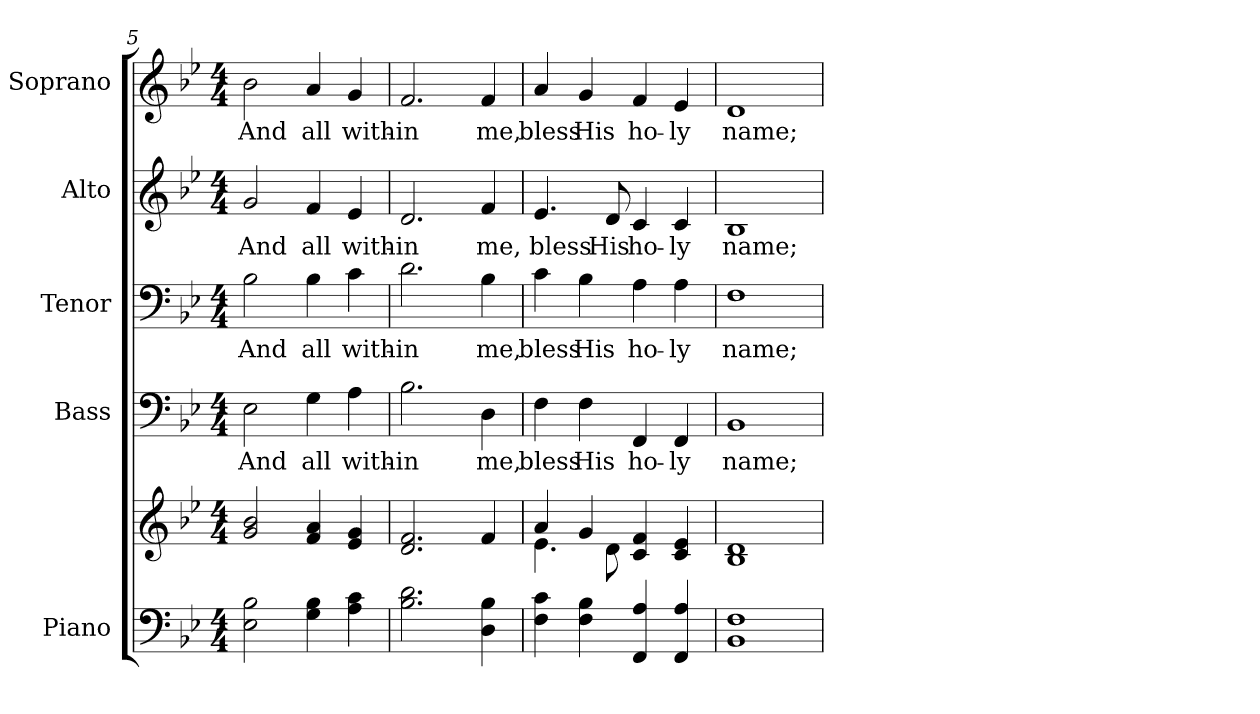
**kern	**kern	**kern	**text	**kern	**text	**kern	**text	**kern	**text
*part5	*part5	*part4	*part4	*part3	*part3	*part2	*part2	*part1	*part1
*staff6	*staff5	*staff4	*staff4	*staff3	*staff3	*staff2	*staff2	*staff1	*staff1
*I"Piano	*	*I"Bass	*	*I"Tenor	*	*I"Alto	*	*I"Soprano	*
*I'Pno.	*	*I'B.	*	*I'T.	*	*I'A.	*	*I'S.	*
!!LO:PB:g=z
*clefF4	*clefG2	*clefF4	*	*clefF4	*	*clefG2	*	*clefG2	*
*k[b-e-]	*k[b-e-]	*k[b-e-]	*	*k[b-e-]	*	*k[b-e-]	*	*k[b-e-]	*
*B-:	*B-:	*B-:	*	*B-:	*	*B-:	*	*B-:	*
*M4/4	*M4/4	*M4/4	*	*M4/4	*	*M4/4	*	*M4/4	*
=5	=5	=5	=5	=5	=5	=5	=5	=5	=5
!	!	!	!LO:LY:b:color=#000000	!	!	!	!	!	!
!	!	!	!	!	!LO:LY:b:color=#000000	!	!	!	!
!	!	!	!	!	!	!	!LO:LY:b:color=#000000	!	!
!	!	!	!	!	!	!	!	!	!LO:LY:b:color=#000000
2E-i\ 2B-i	2gi/ 2b-i	2E-i\	And	2B-i\	And	2gi/	And	2b-i\	And
!	!	!	!LO:LY:b:color=#000000	!	!	!	!	!	!
!	!	!	!	!	!LO:LY:b:color=#000000	!	!	!	!
!	!	!	!	!	!	!	!LO:LY:b:color=#000000	!	!
!	!	!	!	!	!	!	!	!	!LO:LY:b:color=#000000
4Gi\ 4B-i	4fi/ 4ai	4Gi\	all	4B-i\	all	4fi/	all	4ai/	all
!	!	!	!LO:LY:b:color=#000000	!	!	!	!	!	!
!	!	!	!	!	!LO:LY:b:color=#000000	!	!	!	!
!	!	!	!	!	!	!	!LO:LY:b:color=#000000	!	!
!	!	!	!	!	!	!	!	!	!LO:LY:b:color=#000000
4Ai\ 4ci	4e-i/ 4gi	4Ai\	with-	4ci\	with-	4e-i/	with-	4gi/	with-
=6	=6	=6	=6	=6	=6	=6	=6	=6	=6
!	!	!	!LO:LY:b:color=#000000	!	!	!	!	!	!
!	!	!	!	!	!LO:LY:b:color=#000000	!	!	!	!
!	!	!	!	!	!	!	!LO:LY:b:color=#000000	!	!
!	!	!	!	!	!	!	!	!	!LO:LY:b:color=#000000
2.B-i\ 2.di	2.di/ 2.fi	2.B-i\	-in	2.di\	-in	2.di/	-in	2.fi/	-in
!	!	!	!LO:LY:b:color=#000000	!	!	!	!	!	!
!	!	!	!	!	!LO:LY:b:color=#000000	!	!	!	!
!	!	!	!	!	!	!	!LO:LY:b:color=#000000	!	!
!	!	!	!	!	!	!	!	!	!LO:LY:b:color=#000000
4Di\ 4B-i	4fi/	4Di\	me,	4B-i\	me,	4fi/	me,	4fi/	me,
=7	=7	=7	=7	=7	=7	=7	=7	=7	=7
*	*^	*	*	*	*	*	*	*	*
!	!	!	!	!LO:LY:b:color=#000000	!	!	!	!	!	!
!	!	!	!	!	!	!LO:LY:b:color=#000000	!	!	!	!
!	!	!	!	!	!	!	!	!LO:LY:b:color=#000000	!	!
!	!	!	!	!	!	!	!	!	!	!LO:LY:b:color=#000000
4Fi\ 4ci	4ai/	4.e-i\	4Fi\	bless	4ci\	bless	4.e-i/	bless	4ai/	bless
!	!	!	!	!LO:LY:b:color=#000000	!	!	!	!	!	!
!	!	!	!	!	!	!LO:LY:b:color=#000000	!	!	!	!
!	!	!	!	!	!	!	!	!	!	!LO:LY:b:color=#000000
4Fi\ 4B-i	4gi/	.	4Fi\	His	4B-i\	His	.	.	4gi/	His
!	!	!	!	!	!	!	!	!LO:LY:b:color=#000000	!	!
.	.	8di\	.	.	.	.	8di/	His	.	.
!	!	!	!	!LO:LY:b:color=#000000	!	!	!	!	!	!
!	!	!	!	!	!	!LO:LY:b:color=#000000	!	!	!	!
!	!	!	!	!	!	!	!	!LO:LY:b:color=#000000	!	!
!	!	!	!	!	!	!	!	!	!	!LO:LY:b:color=#000000
4FFi/ 4Ai	4ci/ 4fi	2ryy	4FFi/	ho-	4Ai\	ho-	4ci/	ho-	4fi/	ho-
!	!	!	!	!LO:LY:b:color=#000000	!	!	!	!	!	!
!	!	!	!	!	!	!LO:LY:b:color=#000000	!	!	!	!
!	!	!	!	!	!	!	!	!LO:LY:b:color=#000000	!	!
!	!	!	!	!	!	!	!	!	!	!LO:LY:b:color=#000000
4FFi/ 4Ai	4ci/ 4e-i	.	4FFi/	-ly	4Ai\	-ly	4ci/	-ly	4e-i/	-ly
*	*v	*v	*	*	*	*	*	*	*	*
=8	=8	=8	=8	=8	=8	=8	=8	=8	=8
!	!	!	!LO:LY:b:color=#000000	!	!	!	!	!	!
!	!	!	!	!	!LO:LY:b:color=#000000	!	!	!	!
!	!	!	!	!	!	!	!LO:LY:b:color=#000000	!	!
!	!	!	!	!	!	!	!	!	!LO:LY:b:color=#000000
1BB-i 1Fi	1B-i 1di	1BB-i	name;	1Fi	name;	1B-i	name;	1di	name;
=	=	=	=	=	=	=	=	=	=
*-	*-	*-	*-	*-	*-	*-	*-	*-	*-
